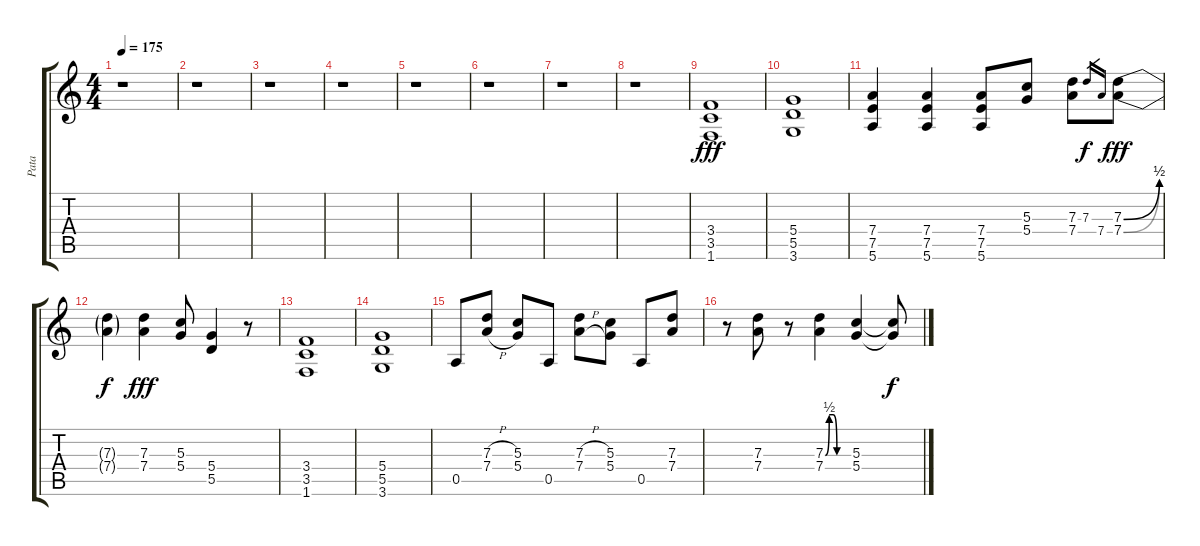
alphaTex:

\track ("Pata" "Pata") {instrument distortionguitar}
\staff {score tabs}
\tuning (E4 B3 G3 D3 A2 E2) {hide}
\ts (4 4)
\tempo 175
\clef g2
\ks c
r.1{dy fff instrument distortionguitar} |
r.1 |
r.1 |
r.1 |
r.1 |
r.1 |
r.1 |
r.1 |
(3.4 3.5 1.6).1 |
(5.4 5.5 3.6).1 |
(7.4 7.5 5.6).4 (7.4 7.5 5.6).4 (7.4 7.5 5.6).8 (5.3 5.4).8 (7.3 7.4).8 7.3.16{gr dy f} 7.4.16{gr} (7.3{be (bend 0 0 60 2)} 7.4{be (bend 0 0 60 2)}).8{dy fff} |
(7.3{t} 7.4{t}).4{dy f} (7.3 7.4).4{dy fff} (5.3 5.4).8 (5.4 5.5).4 r.8 |
(3.4 3.5 1.6).1 |
(5.4 5.5 3.6).1 |
0.5.8 (7.3{h} 7.4{h}).8 (5.3 5.4).8 0.5.8 (7.3{h} 7.4{h}).8 (5.3 5.4).8 0.5.8 (7.3 7.4).8 |
r.8 (7.3 7.4).8 r.8 (7.3{be (custom 0 0 10 2 20 2 30 0 60 0)} 7.4).4 (5.3 5.4).4 (5.3{t} 5.4{t}).8{dy f}
